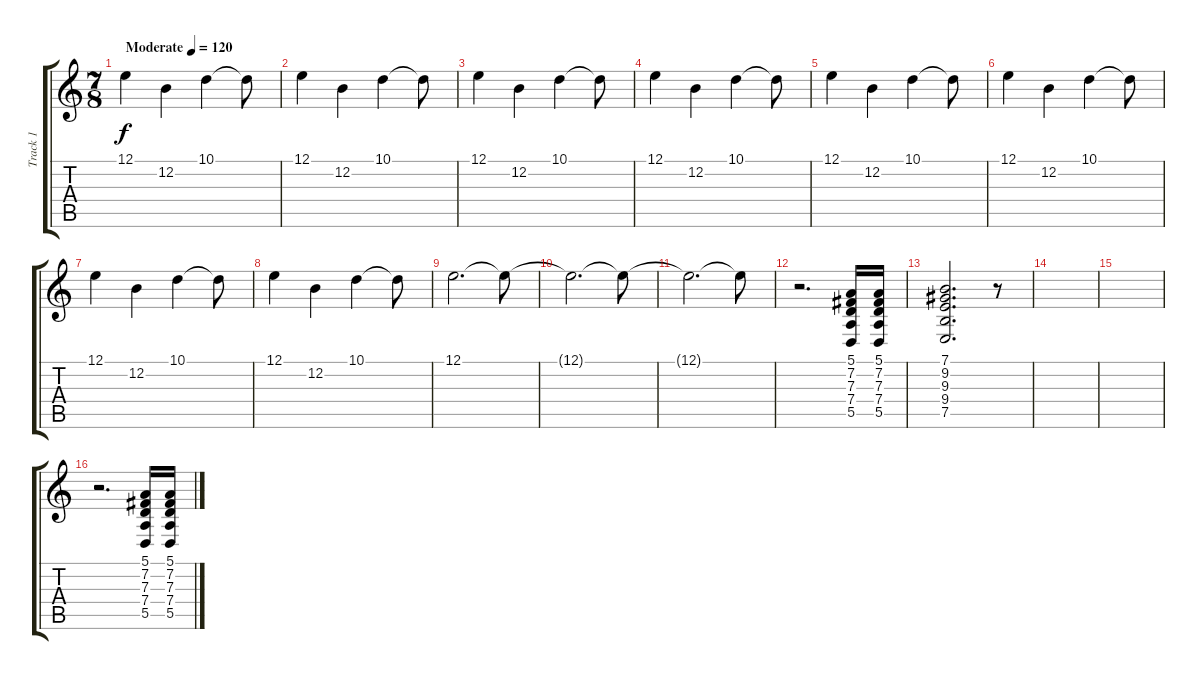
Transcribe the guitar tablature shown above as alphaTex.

\track ("Track 1" "Track 1") {instrument choiraahs}
\staff {score tabs}
\tuning (E4 B3 G3 D3 A2 E2) {hide}
\ts (7 8)
\tempo (120 "Moderate")
\clef g2
\ks c
12.1.4{dy f instrument choiraahs} 12.2.4 10.1.4 10.1{t}.8 |
12.1.4 12.2.4 10.1.4 10.1{t}.8 |
12.1.4 12.2.4 10.1.4 10.1{t}.8 |
12.1.4 12.2.4 10.1.4 10.1{t}.8 |
12.1.4 12.2.4 10.1.4 10.1{t}.8 |
12.1.4 12.2.4 10.1.4 10.1{t}.8 |
12.1.4 12.2.4 10.1.4 10.1{t}.8 |
12.1.4 12.2.4 10.1.4 10.1{t}.8 |
12.1.2{d} 12.1{t}.8 |
12.1{t}.2{d} 12.1{t}.8 |
12.1{t}.2{d} 12.1{t}.8 |
r.2{d} (5.1 7.2 7.3 7.4 5.5).16{instrument orchestrahit} (5.1 7.2 7.3 7.4 5.5).16{instrument orchestrahit} |
(7.1 9.2 9.3 9.4 7.5).2{d} r.8 |
|
|
r.2{d} (5.1 7.2 7.3 7.4 5.5).16{instrument orchestrahit} (5.1 7.2 7.3 7.4 5.5).16{instrument orchestrahit}
